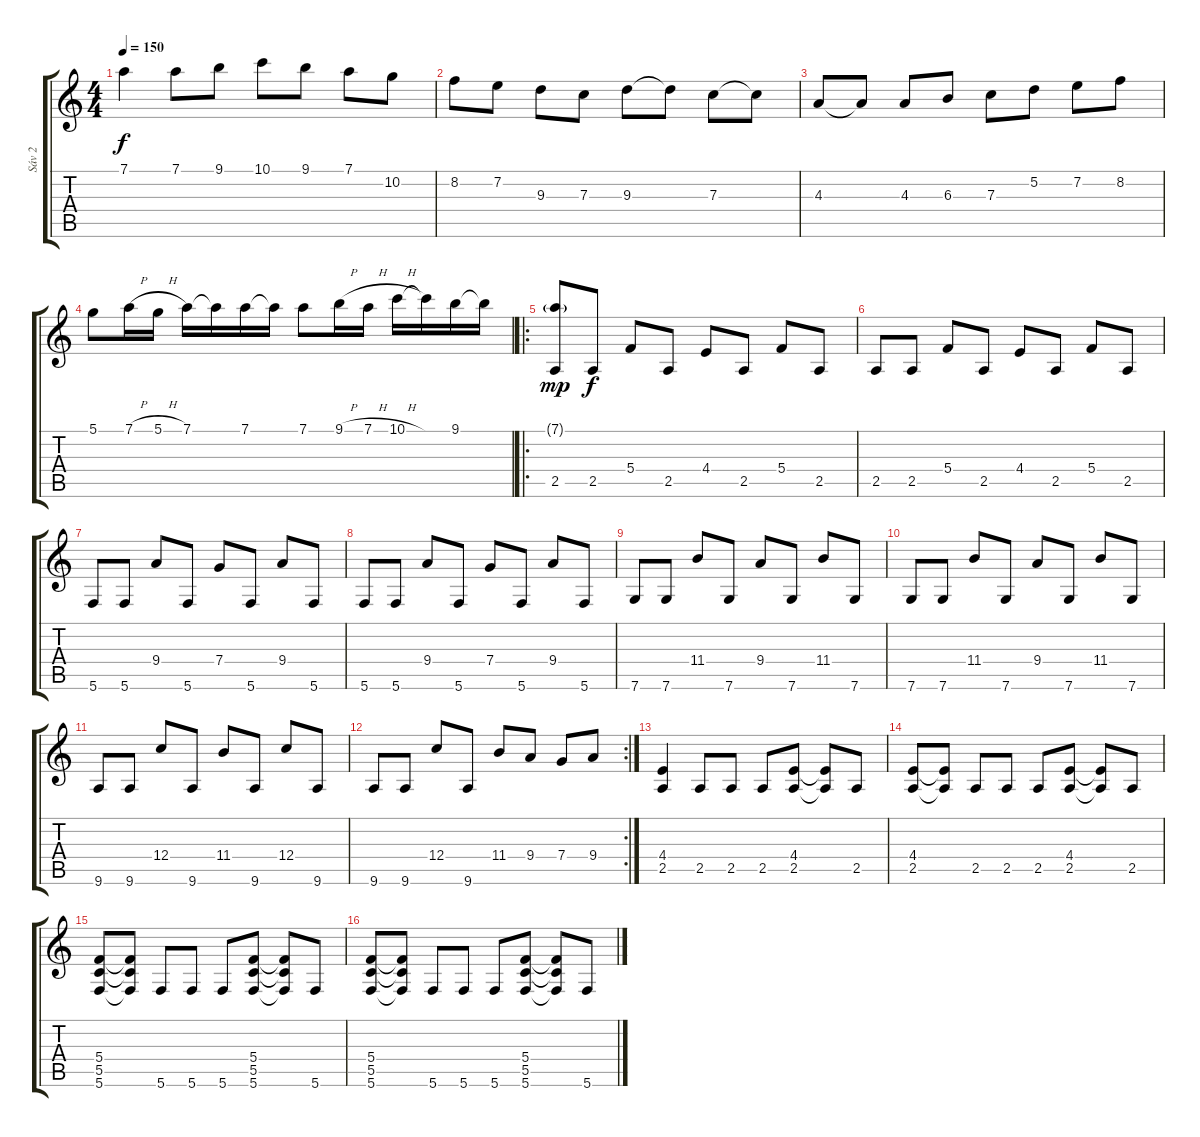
\track ("Sáv 2" "Sáv 2") {instrument distortionguitar}
\staff {score tabs}
\tuning (D4 A3 F3 C3 G2 C2) {hide}
\ts (4 4)
\tempo 150
\clef g2
\ks c
7.1.4{dy f} 7.1.8 9.1.8 10.1.8 9.1.8 7.1.8 10.2.8 |
8.2.8 7.2.8 9.3.8 7.3.8 9.3.8 9.3{t}.8 7.3.8 7.3{t}.8 |
4.3.8 4.3{t}.8 4.3.8 6.3.8 7.3.8 5.2.8 7.2.8 8.2.8 |
5.1.8 7.1{h}.16 5.1{h}.16 7.1.16 7.1{t}.16 7.1.16 7.1{t}.16 7.1.8 9.1{h}.16 7.1{h}.16 10.1{h}.16 10.1{t}.16 9.1.16 9.1{t}.16 |
\ro
(7.1{g} 2.5).8{dy mp} 2.5.8{dy f} 5.4.8 2.5.8 4.4.8 2.5.8 5.4.8 2.5.8 |
2.5.8 2.5.8 5.4.8 2.5.8 4.4.8 2.5.8 5.4.8 2.5.8 |
5.6.8 5.6.8 9.4.8 5.6.8 7.4.8 5.6.8 9.4.8 5.6.8 |
5.6.8 5.6.8 9.4.8 5.6.8 7.4.8 5.6.8 9.4.8 5.6.8 |
7.6.8 7.6.8 11.4.8 7.6.8 9.4.8 7.6.8 11.4.8 7.6.8 |
7.6.8 7.6.8 11.4.8 7.6.8 9.4.8 7.6.8 11.4.8 7.6.8 |
9.6.8 9.6.8 12.4.8 9.6.8 11.4.8 9.6.8 12.4.8 9.6.8 |
\rc 2
9.6.8 9.6.8 12.4.8 9.6.8 11.4.8 9.4.8 7.4.8 9.4.8 |
(4.4 2.5).4 2.5.8 2.5.8 2.5.8 (4.4 2.5).8 (4.4{t} 2.5{t}).8 2.5.8 |
(4.4 2.5).8 (4.4{t} 2.5{t}).8 2.5.8 2.5.8 2.5.8 (4.4 2.5).8 (4.4{t} 2.5{t}).8 2.5.8 |
(5.4 5.5 5.6).8 (5.4{t} 5.5{t} 5.6{t}).8 5.6.8 5.6.8 5.6.8 (5.4 5.5 5.6).8 (5.4{t} 5.5{t} 5.6{t}).8 5.6.8 |
(5.4 5.5 5.6).8 (5.4{t} 5.5{t} 5.6{t}).8 5.6.8 5.6.8 5.6.8 (5.4 5.5 5.6).8 (5.4{t} 5.5{t} 5.6{t}).8 5.6.8
